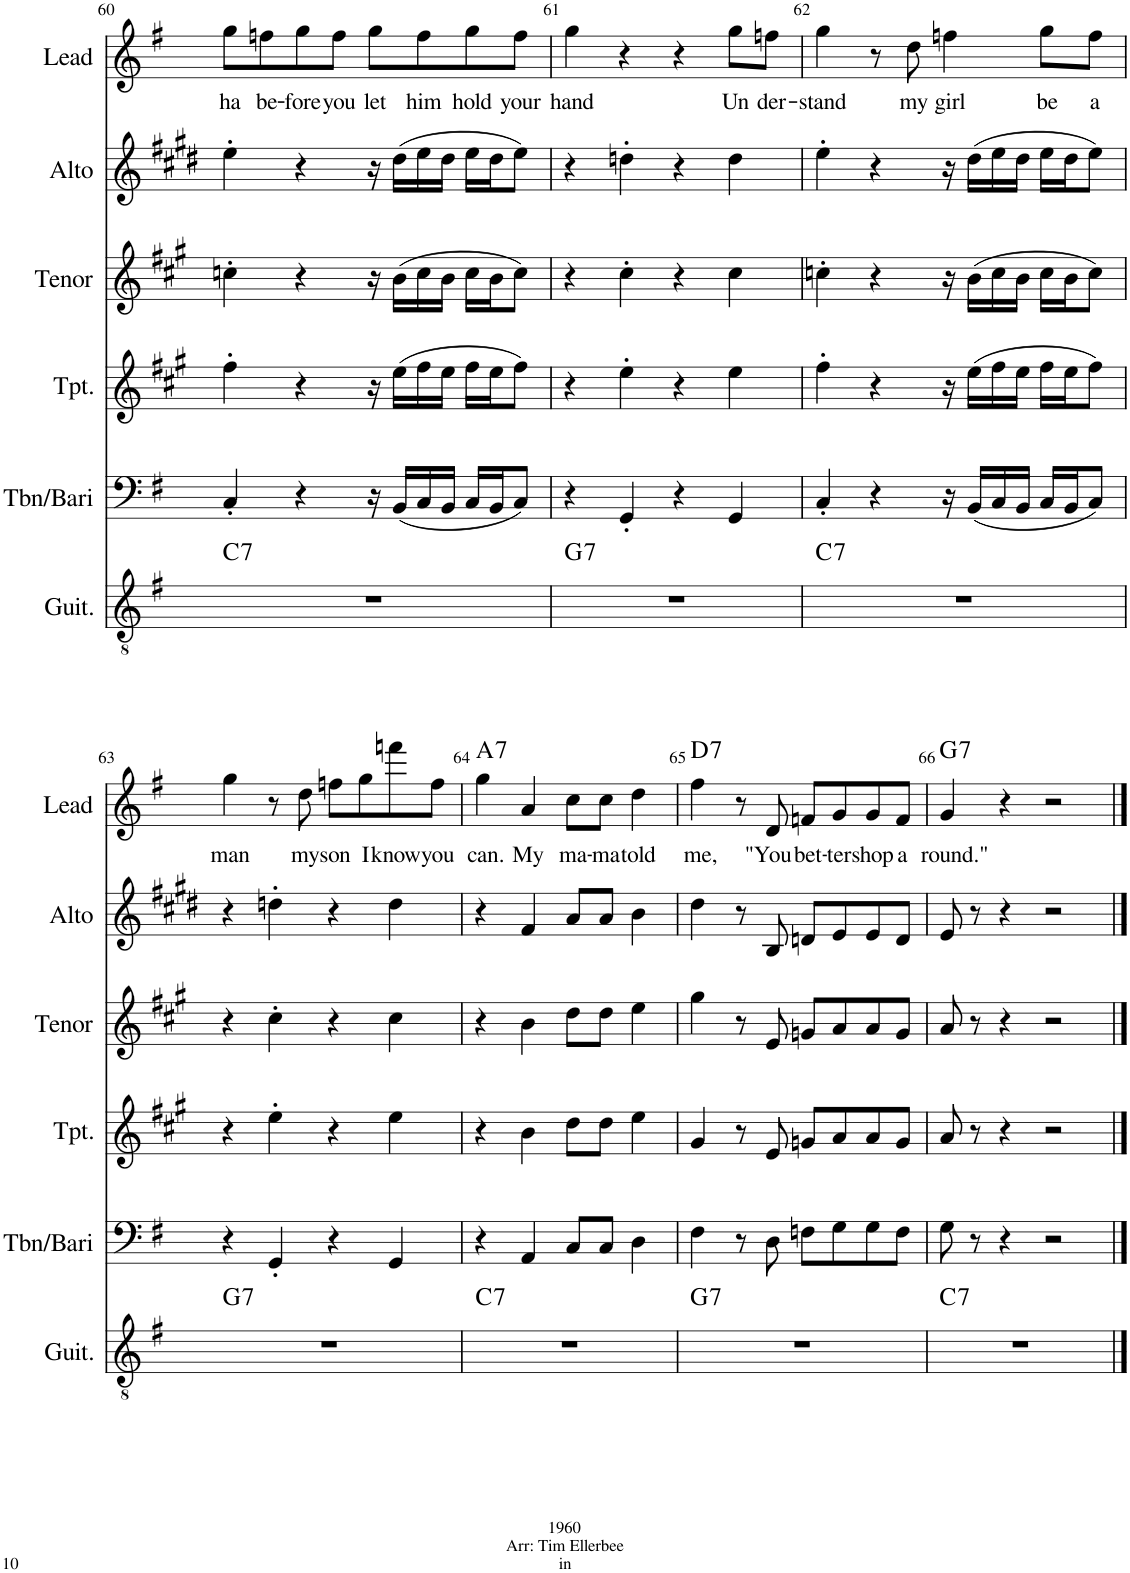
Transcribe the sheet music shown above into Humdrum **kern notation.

**kern	**harte	**kern	**kern	**kern	**kern	**kern	**text	**harte
*part6	*part6	*part5	*part4	*part3	*part2	*part1	*part1	*part1
*staff6	*	*staff5	*staff4	*staff3	*staff2	*staff1	*staff1	*
*I"Guitar	*	*I"Tbn/Bari	*I"Trumpet	*I"Tenor	*I"Alto	*I"Lead	*	*
*I'Guit.	*	*I'Tbn/Bari	*I'Tpt.	*I'Tenor	*I'Alto	*I'Lead	*	*
!!LO:PB:g=z
*clefGv2	*	*clefF4	*clefG2	*clefG2	*clefG2	*clefG2	*	*
*	*	*	*Trd1c2	*Trd8c14	*Trd5c9	*	*	*
*k[f#]	*	*k[f#]	*k[f#c#g#]	*k[f#c#g#]	*k[f#c#g#d#]	*k[f#]	*	*
*M4/4	*	*M4/4	*M4/4	*M4/4	*M4/4	*M4/4	*	*
=60	=60	=60	=60	=60	=60	=60	=60	=60
!	!LO:H:kt=7	!	!	!	!	!	!LO:LY:b	!
1r	C:7	4C'/	4ff#'\	4ccn'\	4ee'\	8gg\L	ha	.
!	!	!	!	!	!	!	!LO:LY:b	!
.	.	.	.	.	.	8ffn\	be-	.
!	!	!	!	!	!	!	!LO:LY:b	!
.	.	4r	4r	4r	4r	8gg\	-fore	.
!	!	!	!	!	!	!	!LO:LY:b	!
.	.	.	.	.	.	8ff\J	you	.
!	!	!	!	!	!	!	!LO:LY:b	!
.	.	16r	16r	16r	16r	8gg\L	let	.
.	.	(16BB/LL	(16ee\LL	(16b\LL	(16dd#\LL	.	.	.
!	!	!	!	!	!	!	!LO:LY:b	!
.	.	16C/	16ff#\	16cc\	16ee\	8ff\	him	.
.	.	16BB/JJ	16ee\JJ	16b\JJ	16dd#\JJ	.	.	.
!	!	!	!	!	!	!	!LO:LY:b	!
.	.	16C/LL	16ff#\LL	16cc\LL	16ee\LL	8gg\	hold	.
.	.	16BB/J	16ee\J	16b\J	16dd#\J	.	.	.
!	!	!	!	!	!	!	!LO:LY:b	!
.	.	8C/J)	8ff#\J)	8cc\J)	8ee\J)	8ff\J	your	.
=61	=61	=61	=61	=61	=61	=61	=61	=61
!	!LO:H:kt=7	!	!	!	!	!	!LO:LY:b	!
1r	G:7	4r	4r	4r	4r	4gg\	hand	.
.	.	4GG'/	4ee'\	4cc#'\	4ddn'\	4r	.	.
.	.	4r	4r	4r	4r	4r	.	.
!	!	!	!	!	!	!	!LO:LY:b	!
.	.	4GG/	4ee\	4cc#\	4dd\	8gg\L	Un	.
!	!	!	!	!	!	!	!LO:LY:b	!
.	.	.	.	.	.	8ffn\J	der-	.
=62	=62	=62	=62	=62	=62	=62	=62	=62
!	!LO:H:kt=7	!	!	!	!	!	!LO:LY:b	!
1r	C:7	4C'/	4ff#'\	4ccn'\	4ee'\	4gg\	-stand	.
.	.	4r	4r	4r	4r	8r	.	.
!	!	!	!	!	!	!	!LO:LY:b	!
.	.	.	.	.	.	8dd\	my	.
!	!	!	!	!	!	!	!LO:LY:b	!
.	.	16r	16r	16r	16r	4ffn\	girl	.
.	.	(16BB/LL	(16ee\LL	(16b\LL	(16dd#\LL	.	.	.
.	.	16C/	16ff#\	16cc\	16ee\	.	.	.
.	.	16BB/JJ	16ee\JJ	16b\JJ	16dd#\JJ	.	.	.
!	!	!	!	!	!	!	!LO:LY:b	!
.	.	16C/LL	16ff#\LL	16cc\LL	16ee\LL	8gg\L	be	.
.	.	16BB/J	16ee\J	16b\J	16dd#\J	.	.	.
!	!	!	!	!	!	!	!LO:LY:b	!
.	.	8C/J)	8ff#\J)	8cc\J)	8ee\J)	8ff\J	a	.
!!LO:LB:g=z
=63	=63	=63	=63	=63	=63	=63	=63	=63
!	!LO:H:kt=7	!	!	!	!	!	!LO:LY:b	!
1r	G:7	4r	4r	4r	4r	4gg\	man	.
.	.	4GG'/	4ee'\	4cc#'\	4ddn'\	8r	.	.
!	!	!	!	!	!	!	!LO:LY:b	!
.	.	.	.	.	.	8dd\	my	.
!	!	!	!	!	!	!	!LO:LY:b	!
.	.	4r	4r	4r	4r	8ffn\L	son	.
!	!	!	!	!	!	!	!LO:LY:b	!
.	.	.	.	.	.	8gg\	I	.
!	!	!	!	!	!	!	!LO:LY:b	!
.	.	4GG/	4ee\	4cc#\	4dd\	8fffn\	know	.
!	!	!	!	!	!	!	!LO:LY:b	!
.	.	.	.	.	.	8ff\J	you	.
=64	=64	=64	=64	=64	=64	=64	=64	=64
!	!LO:H:kt=7	!	!	!	!	!	!LO:LY:b	!LO:H:kt=7
1r	C:7	4r	4r	4r	4r	4gg\	can.	A:7
!	!	!	!	!	!	!	!LO:LY:b	!
.	.	4AA/	4b\	4b\	4f#/	4a/	My	.
!	!	!	!	!	!	!	!LO:LY:b	!
.	.	8C/L	8dd\L	8dd\L	8a/L	8cc\L	ma-	.
!	!	!	!	!	!	!	!LO:LY:b	!
.	.	8C/J	8dd\J	8dd\J	8a/J	8cc\J	-ma	.
!	!	!	!	!	!	!	!LO:LY:b	!
.	.	4D\	4ee\	4ee\	4b\	4dd\	told	.
=65	=65	=65	=65	=65	=65	=65	=65	=65
!	!LO:H:kt=7	!	!	!	!	!	!LO:LY:b	!LO:H:kt=7
1r	G:7	4F#\	4g#/	4gg#\	4dd#\	4ff#\	me,	D:7
.	.	8r	8r	8r	8r	8r	.	.
!	!	!	!	!	!	!	!LO:LY:b	!
.	.	8D\	8e/	8e/	8B/	8d/	"You	.
!	!	!	!	!	!	!	!LO:LY:b	!
.	.	8Fn\L	8gn/L	8gn/L	8dn/L	8fn/L	bet-	.
!	!	!	!	!	!	!	!LO:LY:b	!
.	.	8G\	8a/	8a/	8e/	8g/	-ter	.
!	!	!	!	!	!	!	!LO:LY:b	!
.	.	8G\	8a/	8a/	8e/	8g/	shop	.
!	!	!	!	!	!	!	!LO:LY:b	!
.	.	8F\J	8g/J	8g/J	8d/J	8f/J	a	.
=66	=66	=66	=66	=66	=66	=66	=66	=66
!	!LO:H:kt=7	!	!	!	!	!	!LO:LY:b	!LO:H:kt=7
1r	C:7	8G\	8a/	8a/	8e/	4g/	round."	G:7
.	.	8r	8r	8r	8r	.	.	.
.	.	4r	4r	4r	4r	4r	.	.
.	.	2r	2r	2r	2r	2r	.	.
==	==	==	==	==	==	==	==	==
*-	*-	*-	*-	*-	*-	*-	*-	*-
